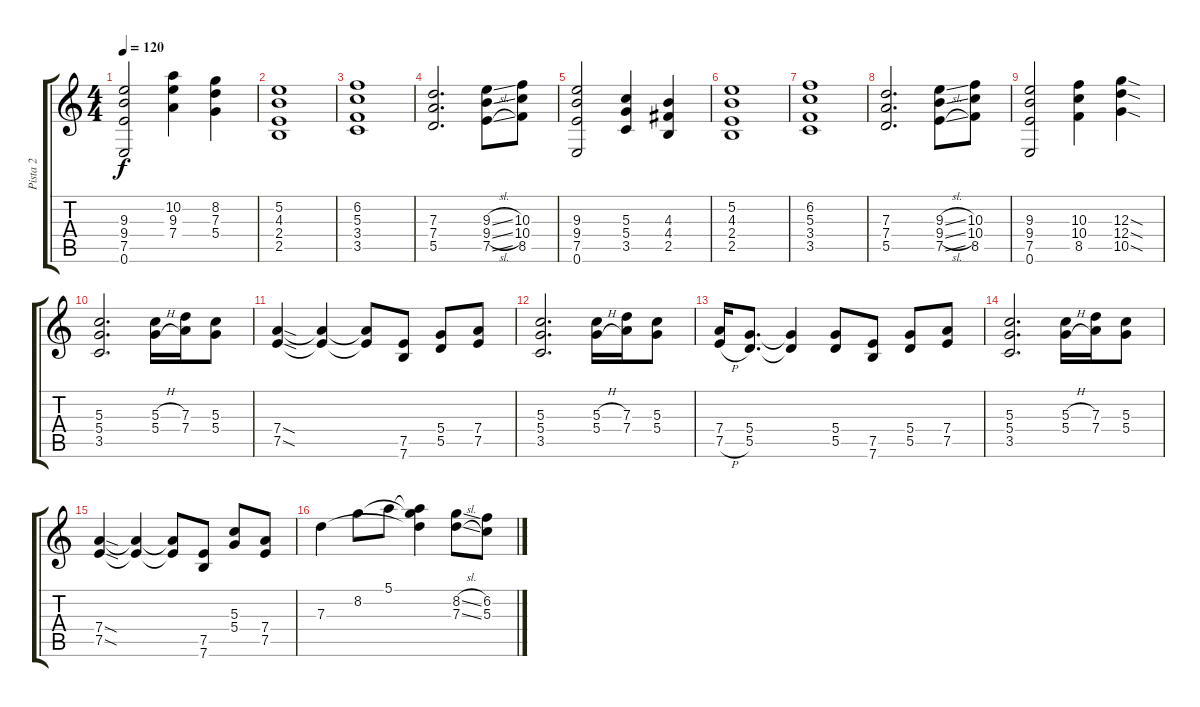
\track ("Pista 2" "Pista 2") {instrument overdrivenguitar}
\staff {score tabs}
\tuning (E4 B3 G3 D3 A2 E2) {hide}
\ts (4 4)
\tempo 120
\clef g2
\ks c
(9.3 9.4 7.5 0.6).2{dy f} (10.2 9.3 7.4).4 (8.2 7.3 5.4).4 |
(5.2 4.3 2.4 2.5).1 |
(6.2 5.3 3.4 3.5).1 |
(7.3 7.4 5.5).2{d} (9.3{sl} 9.4{sl} 7.5{sl}).8 (10.3 10.4 8.5).8 |
(9.3 9.4 7.5 0.6).2 (5.3 5.4 3.5).4 (4.3 4.4 2.5).4 |
(5.2 4.3 2.4 2.5).1 |
(6.2 5.3 3.4 3.5).1 |
(7.3 7.4 5.5).2{d} (9.3{sl} 9.4{sl} 7.5{sl}).8 (10.3 10.4 8.5).8 |
(9.3 9.4 7.5 0.6).2 (10.3 10.4 8.5).4 (12.3{sod} 12.4{sod} 10.5{sod}).4 |
(5.3 5.4 3.5).2{d} (5.3{h} 5.4{h}).16 (7.3 7.4).16 (5.3 5.4).8 |
(7.4{sod} 7.5{sod}).4 (7.4{t} 7.5{t}).4 (7.4{t} 7.5{t}).8 (7.5 7.6).8 (5.4 5.5).8 (7.4 7.5).8 |
(5.3 5.4 3.5).2{d} (5.3{h} 5.4{h}).16 (7.3 7.4).16 (5.3 5.4).8 |
(7.4 7.5{h}).16 (5.4 5.5).8{d} (5.4{t} 5.5{t}).4 (5.4 5.5).8 (7.5 7.6).8 (5.4 5.5).8 (7.4 7.5).8 |
(5.3 5.4 3.5).2{d} (5.3{h} 5.4{h}).16 (7.3 7.4).16 (5.3 5.4).8 |
(7.4{sod} 7.5{sod}).4 (7.4{t} 7.5{t}).4 (7.4{t} 7.5{t}).8 (7.5 7.6).8 (5.3 5.4).8 (7.4 7.5).8 |
7.3.4 8.2.8 5.1.8 (5.1{t} 8.2{t} 7.3{t}).4 (8.2{sl} 7.3{sl}).8 (6.2 5.3).8
